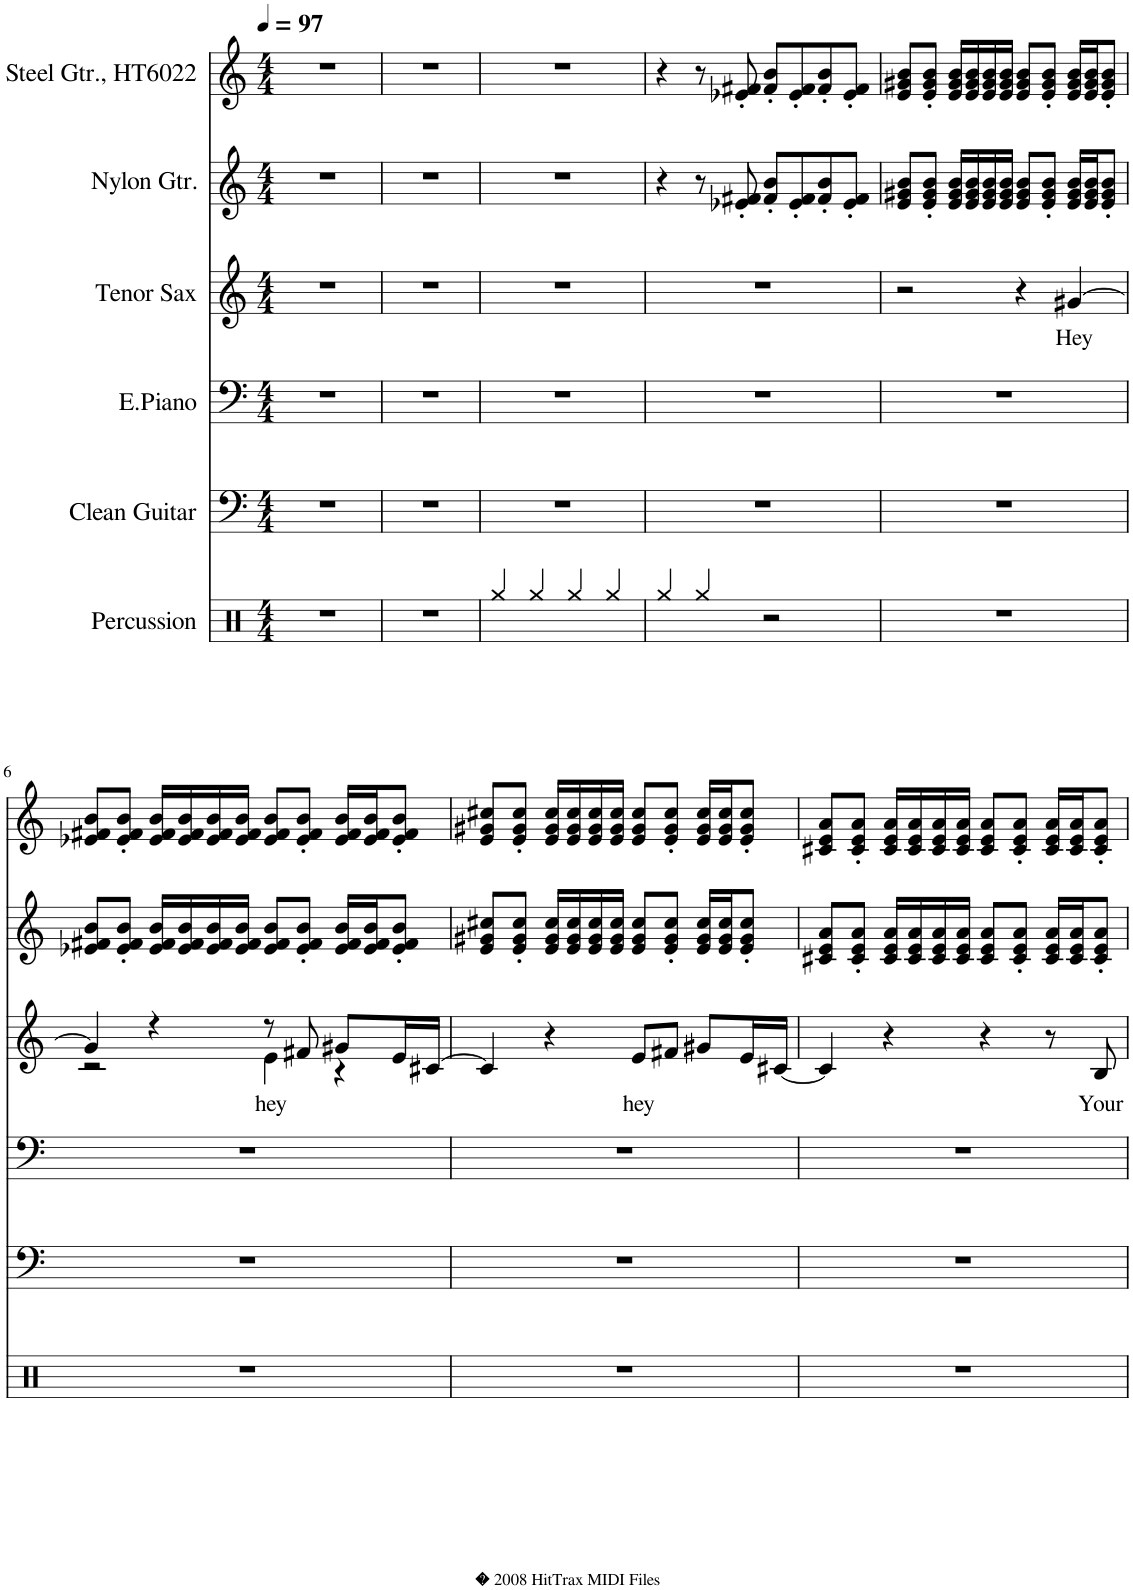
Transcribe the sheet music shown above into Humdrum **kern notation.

**kern	**kern	**kern	**kern	**text	**kern	**kern
*part6	*part5	*part4	*part3	*part3	*part2	*part1
*staff6	*staff5	*staff4	*staff3	*staff3	*staff2	*staff1
*I"Percussion	*I"Clean Guitar	*I"E.Piano	*I"Tenor Sax	*	*I"Nylon Gtr.	*I"Steel Gtr., HT6022
*	*	*I'E.Pno	*I'T Sax	*	*	*
*clefX	*clefF4	*clefF4	*clefG2	*	*clefG2	*clefG2
*	*	*	*Trd8c14	*	*	*
*k[]	*k[]	*k[]	*k[]	*	*k[]	*k[]
*M4/4	*M4/4	*M4/4	*M4/4	*	*M4/4	*M4/4
*MM97	*MM97	*MM97	*MM97	*	*MM97	*MM97
=1	=1	=1	=1	=1	=1	=1
1r	1r	1r	1r	.	1r	1r
=2	=2	=2	=2	=2	=2	=2
1r	1r	1r	1r	.	1r	1r
=3	=3	=3	=3	=3	=3	=3
4Rgg/	1r	1r	1r	.	1r	1r
4Rgg/	.	.	.	.	.	.
4Rgg/	.	.	.	.	.	.
4Rgg/	.	.	.	.	.	.
=4	=4	=4	=4	=4	=4	=4
4Rgg/	1r	1r	1r	.	4r	4r
4Rgg/	.	.	.	.	8r	8r
.	.	.	.	.	8e-X/' 8f#X/'	8e-X/' 8f#X/'
2r	.	.	.	.	8f#/' 8b/'L	8f#/' 8b/'L
.	.	.	.	.	8e-/' 8f#/'	8e-/' 8f#/'
.	.	.	.	.	8f#/' 8b/'	8f#/' 8b/'
.	.	.	.	.	8e-/' 8f#/'J	8e-/' 8f#/'J
=5	=5	=5	=5	=5	=5	=5
1r	1r	1r	2r	.	8e/ 8g#X/ 8b/L	8e/ 8g#X/ 8b/L
.	.	.	.	.	8e/' 8g#/' 8b/'J	8e/' 8g#/' 8b/'J
.	.	.	.	.	16e/ 16g#/ 16b/LL	16e/ 16g#/ 16b/LL
.	.	.	.	.	16e/ 16g#/ 16b/	16e/ 16g#/ 16b/
.	.	.	.	.	16e/ 16g#/ 16b/	16e/ 16g#/ 16b/
.	.	.	.	.	16e/ 16g#/ 16b/JJ	16e/ 16g#/ 16b/JJ
.	.	.	4r	.	8e/ 8g#/ 8b/L	8e/ 8g#/ 8b/L
.	.	.	.	.	8e/' 8g#/' 8b/'J	8e/' 8g#/' 8b/'J
!	!	!	!	!LO:LY:b	!	!
.	.	.	[4g#X/	Hey	16e/ 16g#/ 16b/LL	16e/ 16g#/ 16b/LL
.	.	.	.	.	16e/ 16g#/ 16b/J	16e/ 16g#/ 16b/J
.	.	.	.	.	8e/' 8g#/' 8b/'J	8e/' 8g#/' 8b/'J
!!LO:LB:g=z
=6	=6	=6	=6	=6	=6	=6
*	*	*	*^	*	*	*
1r	1r	1r	4g#/]	2r	.	8e-X/ 8f#X/ 8b/L	8e-X/ 8f#X/ 8b/L
.	.	.	.	.	.	8e-/' 8f#/' 8b/'J	8e-/' 8f#/' 8b/'J
.	.	.	4r	.	.	16e-/ 16f#/ 16b/LL	16e-/ 16f#/ 16b/LL
.	.	.	.	.	.	16e-/ 16f#/ 16b/	16e-/ 16f#/ 16b/
.	.	.	.	.	.	16e-/ 16f#/ 16b/	16e-/ 16f#/ 16b/
.	.	.	.	.	.	16e-/ 16f#/ 16b/JJ	16e-/ 16f#/ 16b/JJ
!	!	!	!	!	!LO:LY:b	!	!
.	.	.	8r	4e\	hey	8e-/ 8f#/ 8b/L	8e-/ 8f#/ 8b/L
.	.	.	8f#X/	.	.	8e-/' 8f#/' 8b/'J	8e-/' 8f#/' 8b/'J
.	.	.	8g#X/L	4r	.	16e-/ 16f#/ 16b/LL	16e-/ 16f#/ 16b/LL
.	.	.	.	.	.	16e-/ 16f#/ 16b/J	16e-/ 16f#/ 16b/J
.	.	.	16e/L	.	.	8e-/' 8f#/' 8b/'J	8e-/' 8f#/' 8b/'J
.	.	.	[16c#X/JJ	.	.	.	.
*	*	*	*v	*v	*	*	*
=7	=7	=7	=7	=7	=7	=7
1r	1r	1r	4c#/]	.	8e/ 8g#X/ 8cc#X/L	8e/ 8g#X/ 8cc#X/L
.	.	.	.	.	8e/' 8g#/' 8cc#/'J	8e/' 8g#/' 8cc#/'J
.	.	.	4r	.	16e/ 16g#/ 16cc#/LL	16e/ 16g#/ 16cc#/LL
.	.	.	.	.	16e/ 16g#/ 16cc#/	16e/ 16g#/ 16cc#/
.	.	.	.	.	16e/ 16g#/ 16cc#/	16e/ 16g#/ 16cc#/
.	.	.	.	.	16e/ 16g#/ 16cc#/JJ	16e/ 16g#/ 16cc#/JJ
!	!	!	!	!LO:LY:b	!	!
.	.	.	8e/L	hey	8e/ 8g#/ 8cc#/L	8e/ 8g#/ 8cc#/L
.	.	.	8f#X/J	.	8e/' 8g#/' 8cc#/'J	8e/' 8g#/' 8cc#/'J
.	.	.	8g#X/L	.	16e/ 16g#/ 16cc#/LL	16e/ 16g#/ 16cc#/LL
.	.	.	.	.	16e/ 16g#/ 16cc#/J	16e/ 16g#/ 16cc#/J
.	.	.	16e/L	.	8e/' 8g#/' 8cc#/'J	8e/' 8g#/' 8cc#/'J
.	.	.	[16c#X/JJ	.	.	.
=8	=8	=8	=8	=8	=8	=8
1r	1r	1r	4c#/]	.	8c#X/ 8e/ 8a/L	8c#X/ 8e/ 8a/L
.	.	.	.	.	8c#/' 8e/' 8a/'J	8c#/' 8e/' 8a/'J
.	.	.	4r	.	16c#/ 16e/ 16a/LL	16c#/ 16e/ 16a/LL
.	.	.	.	.	16c#/ 16e/ 16a/	16c#/ 16e/ 16a/
.	.	.	.	.	16c#/ 16e/ 16a/	16c#/ 16e/ 16a/
.	.	.	.	.	16c#/ 16e/ 16a/JJ	16c#/ 16e/ 16a/JJ
.	.	.	4r	.	8c#/ 8e/ 8a/L	8c#/ 8e/ 8a/L
.	.	.	.	.	8c#/' 8e/' 8a/'J	8c#/' 8e/' 8a/'J
.	.	.	8r	.	16c#/ 16e/ 16a/LL	16c#/ 16e/ 16a/LL
.	.	.	.	.	16c#/ 16e/ 16a/J	16c#/ 16e/ 16a/J
!	!	!	!	!LO:LY:b	!	!
.	.	.	8B/	Your	8c#/' 8e/' 8a/'J	8c#/' 8e/' 8a/'J
=	=	=	=	=	=	=
*-	*-	*-	*-	*-	*-	*-
